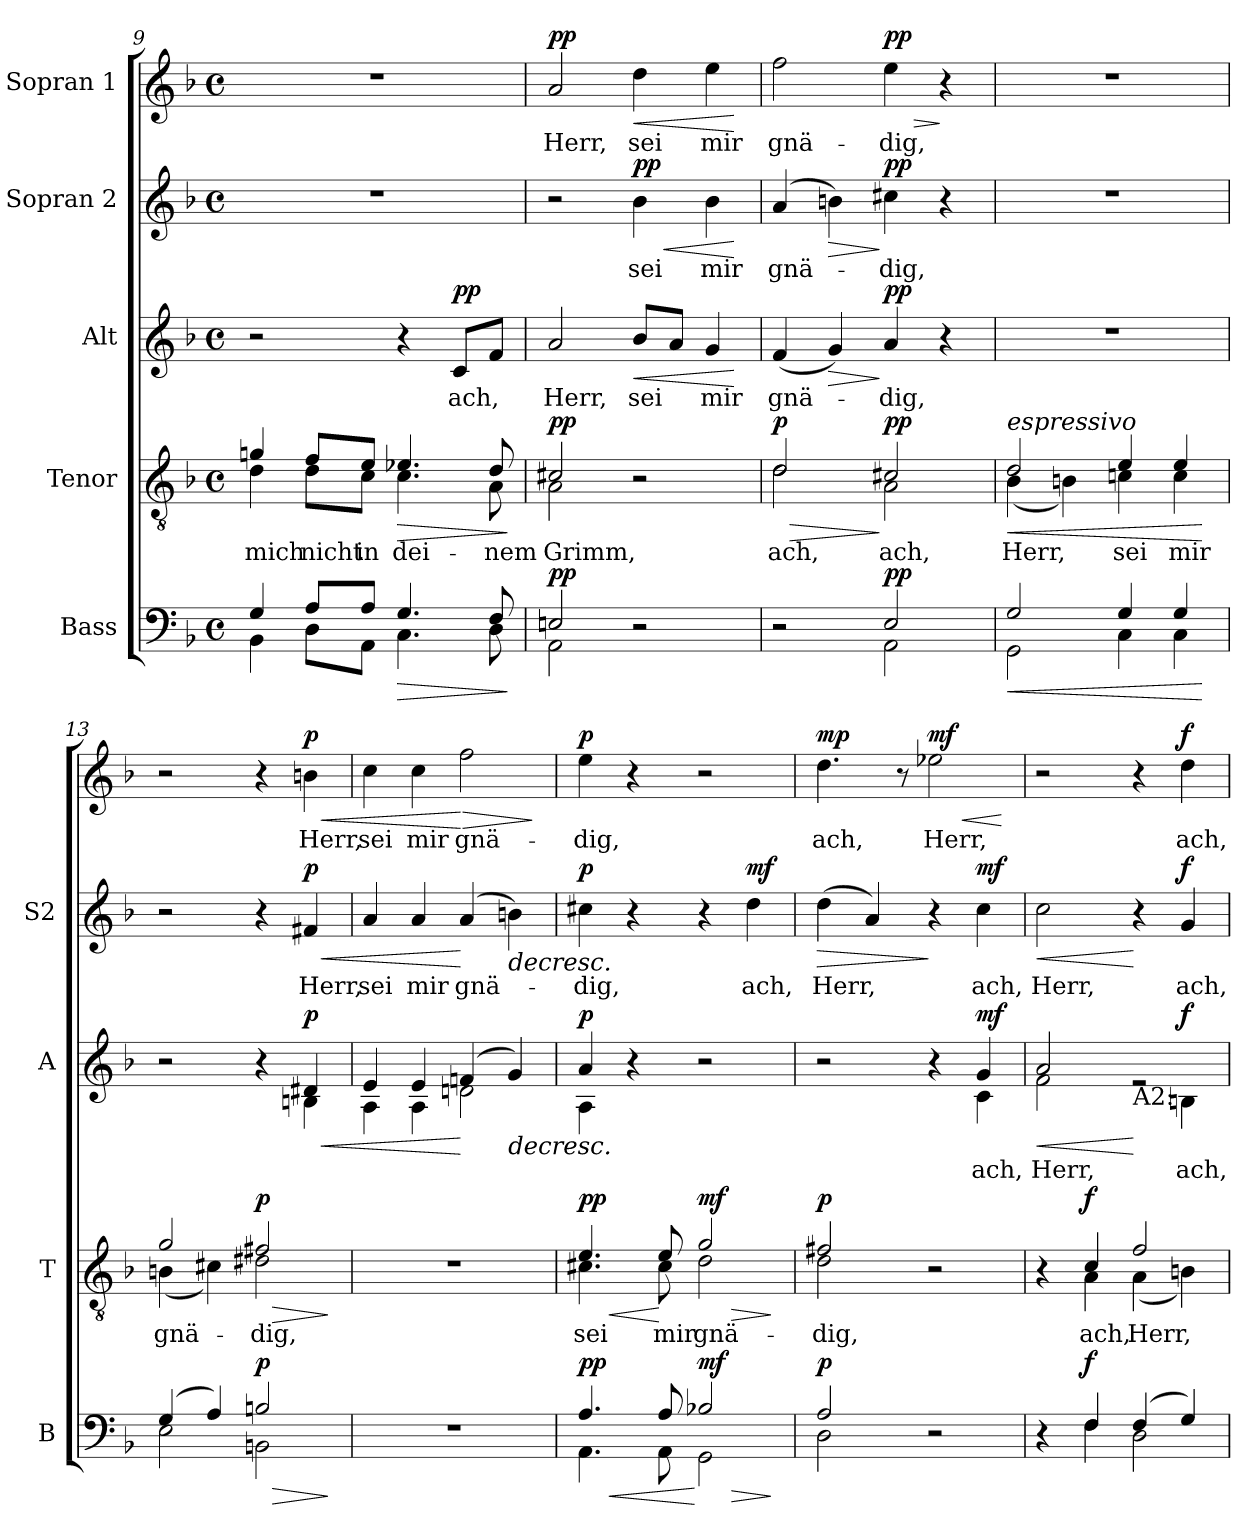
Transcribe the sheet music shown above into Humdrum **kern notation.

**kern	**dynam	**kern	**text	**dynam	**kern	**text	**dynam	**kern	**text	**dynam	**kern	**text	**dynam
*part5	*part5	*part4	*part4	*part4	*part3	*part3	*part3	*part2	*part2	*part2	*part1	*part1	*part1
*staff5	*staff5	*staff4	*staff4	*staff4	*staff3	*staff3	*staff3	*staff2	*staff2	*staff2	*staff1	*staff1	*staff1
*I"Bass	*	*I"Tenor	*	*	*I"Alt	*	*	*I"Sopran 2	*	*	*I"Sopran 1	*	*
*I'B	*	*I'T	*	*	*I'A	*	*	*I'S2	*	*	*	*	*
*clefF4	*	*clefGv2	*	*	*clefG2	*	*	*clefG2	*	*	*clefG2	*	*
*k[b-]	*	*k[b-]	*	*	*k[b-]	*	*	*k[b-]	*	*	*k[b-]	*	*
*M4/4	*	*M4/4	*	*	*M4/4	*	*	*M4/4	*	*	*M4/4	*	*
*met(c)	*	*met(c)	*	*	*met(c)	*	*	*met(c)	*	*	*met(c)	*	*
=9	=9	=9	=9	=9	=9	=9	=9	=9	=9	=9	=9	=9	=9
*^	*	*^	*	*	*	*	*	*	*	*	*	*	*
4G/	4BB-\	.	4gn/	4d\	mich	.	2r	.	.	1r	.	.	1r	.	.
8A/L	8D\L	.	8f/L	8d\L	nicht	.	.	.	.	.	.	.	.	.	.
8A/J	8AA\J	.	8e/J	8c\J	in	.	.	.	.	.	.	.	.	.	.
!	!	!LO:HP:b	!	!	!	!LO:HP:b	!	!	!	!	!	!	!	!	!
4.G/	4.C\	>	4.e-X/	4.c\	dei-	>	4r	.	.	.	.	.	.	.	.
!	!	!	!	!	!	!	!	!	!LO:DY:a	!	!	!	!	!	!
.	.	.	.	.	.	.	8c/L	-ach,	pp	.	.	.	.	.	.
8F/	8D\	.	8d/	8A\	-nem	.	8f/J	.	.	.	.	.	.	.	.
*v	*v	*	*	*	*	*	*	*	*	*	*	*	*	*	*
*	*	*v	*v	*	*	*	*	*	*	*	*	*	*	*
.	]	.	.	]	.	.	.	.	.	.	.	.	.
!!LO:LB:g=z
=10	=10	=10	=10	=10	=10	=10	=10	=10	=10	=10	=10	=10	=10
*^	*	*^	*	*	*	*	*	*	*	*	*	*	*
!	!	!LO:DY:a	!	!	!	!LO:DY:a	!	!	!	!	!	!	!	!	!LO:DY:a
2En/	2AA\	pp	2c#X/	2A\	Grimm,	pp	2a/	Herr,	.	2r	.	.	2a/	Herr,	pp
!	!	!	!	!	!	!	!	!	!LO:HP:b	!	!	!LO:HP:b	!	!	!LO:HP:b
!	!	!	!	!	!	!	!	!	!	!	!	!LO:DY:n=1:a	!	!	!
2r	2ryy	.	2r	2ryy	.	.	8b-/L	sei	<	4b-\	sei	< pp	4dd\	sei	<
.	.	.	.	.	.	.	8a/J	.	.	.	.	.	.	.	.
.	.	.	.	.	.	.	4g/	mir	.	4b-\	mir	.	4ee\	mir	.
*v	*v	*	*	*	*	*	*	*	*	*	*	*	*	*	*
*	*	*v	*v	*	*	*	*	*	*	*	*	*	*	*
.	.	.	.	.	.	.	[	.	.	[	.	.	[
=11	=11	=11	=11	=11	=11	=11	=11	=11	=11	=11	=11	=11	=11
*^	*	*	*	*	*	*	*	*	*	*	*	*	*
!	!	!	!	!	!LO:HP:b	!	!	!	!	!	!	!	!	!
*	*	*	*^	*	*	*	*	*	*	*	*	*	*	*
!	!	!	!	!	!	!LO:DY:n=1:a	!	!	!	!	!	!	!	!	!
2r	2ryy	.	2d/	2d\	ach,	> p	(4f/	gnä-	.	(4a/	gnä-	.	2ff\	gnä-	.
!	!	!	!	!	!	!	!	!	!LO:HP:b	!	!	!LO:HP:b	!	!	!
.	.	.	.	.	.	.	4g/)	.	>	4bn\)	.	>	.	.	.
!	!	!LO:DY:a	!	!	!	!LO:DY:n=2:a	!	!	!LO:DY:n=1:a	!	!	!LO:DY:n=1:a	!	!	!LO:HP:b
!	!	!	!	!	!	!	!	!	!	!	!	!	!	!	!LO:DY:n=1:a
2E/	2AA\	pp	2c#X/	2A\	ach,	] pp	4a/	-dig,	] pp	4cc#X\	-dig,	] pp	4ee\	-dig,	> pp
.	.	.	.	.	.	.	4r	.	.	4r	.	.	4r	.	]
=12	=12	=12	=12	=12	=12	=12	=12	=12	=12	=12	=12	=12	=12	=12	=12
!	!	!	!LO:TX:a:i:t=espressivo	!	!	!	!	!	!	!	!	!	!	!	!
!	!	!LO:HP:b	!	!	!	!LO:HP:b	!	!	!	!	!	!	!	!	!
2G/	2GG\	<	2d/	(4B-\	Herr,	<	1r	.	.	1r	.	.	1r	.	.
.	.	.	.	4Bn\)	.	.	.	.	.	.	.	.	.	.	.
4G/	4C\	.	4e/	4cn\	sei	.	.	.	.	.	.	.	.	.	.
4G/	4C\	.	4e/	4c\	mir	.	.	.	.	.	.	.	.	.	.
*v	*v	*	*	*	*	*	*	*	*	*	*	*	*	*	*
*	*	*v	*v	*	*	*	*	*	*	*	*	*	*	*
.	[	.	.	[	.	.	.	.	.	.	.	.	.
=13	=13	=13	=13	=13	=13	=13	=13	=13	=13	=13	=13	=13	=13
*^	*	*^	*	*	*^	*	*	*	*	*	*	*	*
(4G/	2E\	.	2g/	(4Bn\	gnä-	.	2r	2ryy	.	.	2r	.	.	2r	.	.
4A/)	.	.	.	4c#X\)	.	.	.	.	.	.	.	.	.	.	.	.
!	!	!LO:HP:b	!	!	!	!LO:HP:b	!	!	!	!	!	!	!	!	!	!
!	!	!LO:DY:n=1:a	!	!	!	!LO:DY:n=1:a	!	!	!	!	!	!	!	!	!	!
2Bn/	2BBn\	> p	2f#X/	2d#X\	-dig,	> p	4r	4ryy	.	.	4r	.	.	4r	.	.
!	!	!	!	!	!	!	!	!	!	!LO:HP:b	!	!	!LO:HP:b	!	!	!LO:HP:b
!	!	!	!	!	!	!	!	!	!	!LO:DY:n=1:a	!	!	!LO:DY:n=1:a	!	!	!LO:DY:n=1:a
.	.	.	.	.	.	.	4d#X/	4Bn\	.	< p	4f#X/	Herr,	< p	4bn\	Herr,	< p
*v	*v	*	*	*	*	*	*v	*v	*	*	*	*	*	*	*	*
*	*	*v	*v	*	*	*	*	*	*	*	*	*	*	*
.	]	.	.	]	.	.	.	.	.	.	.	.	.
=14	=14	=14	=14	=14	=14	=14	=14	=14	=14	=14	=14	=14	=14
*	*	*	*	*	*^	*	*	*	*	*	*	*	*
1r	.	1r	.	.	4e/	4A\	.	.	4a/	sei	.	4cc\	sei	.
.	.	.	.	.	4e/	4A\	.	.	4a/	mir	.	4cc\	mir	.
!	!	!	!	!	!	!	!	!	!	!	!	!	!	!LO:HP:n=1:b
.	.	.	.	.	(4fn/	2dn\	.	[	(4a/	gnä-	[	2ff\	gnä-	[ >
!	!	!	!	!	!	!	!	!LO:HP:b	!	!	!LO:HP:b	!	!	!
.	.	.	.	.	4g/)	.	.	>	4bn\)	.	>	.	.	.
*	*	*	*	*	*v	*v	*	*	*	*	*	*	*	*
.	.	.	.	.	.	.	.	.	.	.	.	.	]
=15	=15	=15	=15	=15	=15	=15	=15	=15	=15	=15	=15	=15	=15
!	!LO:HP:b	!	!	!LO:HP:b	!	!	!	!	!	!	!	!	!
*^	*	*^	*	*	*^	*	*	*	*	*	*	*	*
!	!	!LO:DY:n=1:a	!	!	!	!LO:DY:n=1:a	!	!	!	!LO:DY:a	!	!	!LO:DY:a	!	!	!LO:DY:a
4.A/	4.AA\	< pp	4.e/	4.c#X\	sei	< pp	4a/	4A\	.	p	4cc#X\	-dig,	p	4ee\	-dig,	p
.	.	.	.	.	.	.	4r	4ryy	.	]	4r	.	]	4r	.	.
8A/	8AA\	.	8e/	8c#\	mir	[	.	.	.	.	.	.	.	.	.	.
!	!	!LO:HP:n=1:b	!	!	!	!LO:HP:b	!	!	!	!	!	!	!	!	!	!
!	!	!LO:DY:n=2:a	!	!	!	!LO:DY:n=2:a	!	!	!	!	!	!	!	!	!	!
2B-X/	2GG\	[ > mf	2g/	2d\	gnä-	> mf	2r	2ryy	.	.	4r	.	.	2r	.	.
!	!	!	!	!	!	!	!	!	!	!	!	!	!LO:DY:a	!	!	!
.	.	.	.	.	.	.	.	.	.	.	4dd\	ach,	mf	.	.	.
*v	*v	*	*	*	*	*	*v	*v	*	*	*	*	*	*	*	*
*	*	*v	*v	*	*	*	*	*	*	*	*	*	*	*
.	]	.	.	]	.	.	.	.	.	.	.	.	.
!!LO:PB:g=z
=16	=16	=16	=16	=16	=16	=16	=16	=16	=16	=16	=16	=16	=16
*^	*	*^	*	*	*^	*	*	*	*	*	*	*	*
!	!	!LO:DY:a	!	!	!	!LO:DY:a	!	!	!	!	!	!	!LO:HP:b	!	!	!LO:DY:a
2A/	2D\	p	2f#X/	2d\	-dig,	p	2r	2ryy	.	.	(4dd\	Herr,	>	4.dd\	ach,	mp
.	.	.	.	.	.	.	.	.	.	.	4a/)	.	.	.	.	.
.	.	.	.	.	.	.	.	.	.	.	.	.	.	8r	.	.
!	!	!	!	!	!	!	!	!	!	!	!	!	!	!	!	!LO:HP:b
!	!	!	!	!	!	!	!	!	!	!	!	!	!	!	!	!LO:DY:n=1:a
2r	2ryy	.	2r	2ryy	.	.	4r	4ryy	.	.	4r	.	]	2ee-X\	Herr,	< mf
!	!	!	!	!	!	!	!	!	!	!LO:DY:a	!	!	!LO:DY:a	!	!	!
.	.	.	.	.	.	.	4g/	4c\	ach,	mf	4cc\	ach,	mf	.	.	.
*v	*v	*	*	*	*	*	*v	*v	*	*	*	*	*	*	*	*
*	*	*v	*v	*	*	*	*	*	*	*	*	*	*	*
.	.	.	.	.	.	.	.	.	.	.	.	.	[
=17	=17	=17	=17	=17	=17	=17	=17	=17	=17	=17	=17	=17	=17
*^	*	*^	*	*	*	*	*	*	*	*	*	*	*
!	!	!	!	!	!	!	!	!	!LO:HP:b	!	!	!LO:HP:b	!	!	!
*	*	*	*	*	*	*	*^	*	*	*	*	*	*	*	*
4r	4ryy	.	4r	4ryy	.	.	2a/	2f\	Herr,	<	2cc\	Herr,	<	2r	.	.
!	!	!LO:DY:a	!	!	!	!LO:DY:a	!	!	!	!	!	!	!	!	!	!
4F/	4F\	f	4c/	4A\	ach,	f	.	.	.	.	.	.	.	.	.	.
!	!	!	!	!	!	!	!LO:TX:b:t=A2&colon;	!	!	!	!	!	!	!	!	!
(4F/	2D\	.	2f/	(4A\	Herr,	.	2re	4ryy	.	[	4r	.	[	4r	.	.
!	!	!	!	!	!	!	!	!	!	!LO:DY:a	!	!	!LO:DY:a	!	!	!LO:DY:a
4G/)	.	.	.	4Bn\)	.	.	.	4Bn\	ach,	f	4g/	ach,	f	4dd\	ach,	f
*v	*v	*	*	*	*	*	*v	*v	*	*	*	*	*	*	*	*
*	*	*v	*v	*	*	*	*	*	*	*	*	*	*	*
=	=	=	=	=	=	=	=	=	=	=	=	=	=
*-	*-	*-	*-	*-	*-	*-	*-	*-	*-	*-	*-	*-	*-
